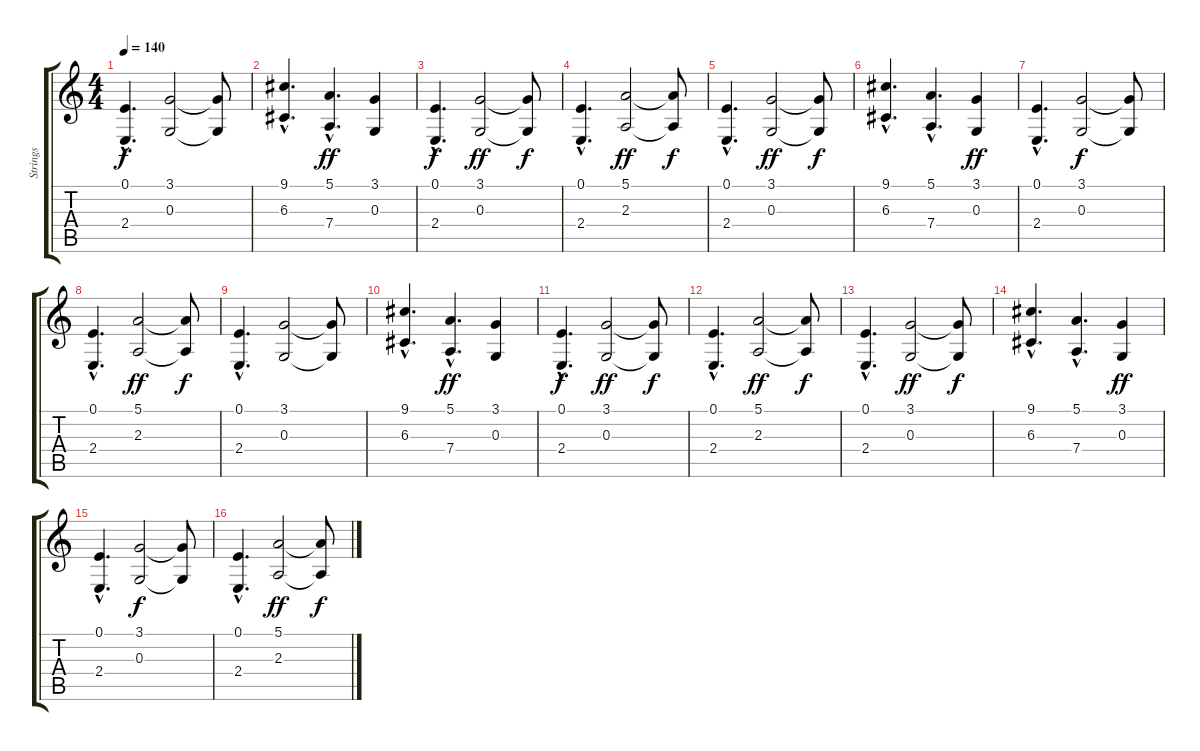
\track ("Strings" "Strings") {instrument stringensemble1}
\staff {score tabs}
\tuning (E4 B3 G3 D3 A2 E2) {hide}
\ts (4 4)
\tempo 140
\clef g2
\ks c
(0.1{hac} 2.4{hac}).4{d dy f} (3.1 0.3).2 (3.1{t} 0.3{t}).8 |
(9.1{hac} 6.3{hac}).4{d} (5.1{hac} 7.4{hac}).4{d dy ff} (3.1 0.3).4 |
(0.1{hac} 2.4{hac}).4{d dy f} (3.1 0.3).2{dy ff} (3.1{t} 0.3{t}).8{dy f} |
(0.1{hac} 2.4{hac}).4{d} (5.1 2.3).2{dy ff} (5.1{t} 2.3{t}).8{dy f} |
(0.1{hac} 2.4{hac}).4{d} (3.1 0.3).2{dy ff} (3.1{t} 0.3{t}).8{dy f} |
(9.1{hac} 6.3{hac}).4{d} (5.1{hac} 7.4{hac}).4{d} (3.1 0.3).4{dy ff} |
(0.1{hac} 2.4{hac}).4{d} (3.1 0.3).2{dy f} (3.1{t} 0.3{t}).8 |
(0.1{hac} 2.4{hac}).4{d} (5.1 2.3).2{dy ff} (5.1{t} 2.3{t}).8{dy f} |
(0.1{hac} 2.4{hac}).4{d} (3.1 0.3).2 (3.1{t} 0.3{t}).8 |
(9.1{hac} 6.3{hac}).4{d} (5.1{hac} 7.4{hac}).4{d dy ff} (3.1 0.3).4 |
(0.1{hac} 2.4{hac}).4{d dy f} (3.1 0.3).2{dy ff} (3.1{t} 0.3{t}).8{dy f} |
(0.1{hac} 2.4{hac}).4{d} (5.1 2.3).2{dy ff} (5.1{t} 2.3{t}).8{dy f} |
(0.1{hac} 2.4{hac}).4{d} (3.1 0.3).2{dy ff} (3.1{t} 0.3{t}).8{dy f} |
(9.1{hac} 6.3{hac}).4{d} (5.1{hac} 7.4{hac}).4{d} (3.1 0.3).4{dy ff} |
(0.1{hac} 2.4{hac}).4{d} (3.1 0.3).2{dy f} (3.1{t} 0.3{t}).8 |
(0.1{hac} 2.4{hac}).4{d} (5.1 2.3).2{dy ff} (5.1{t} 2.3{t}).8{dy f}
